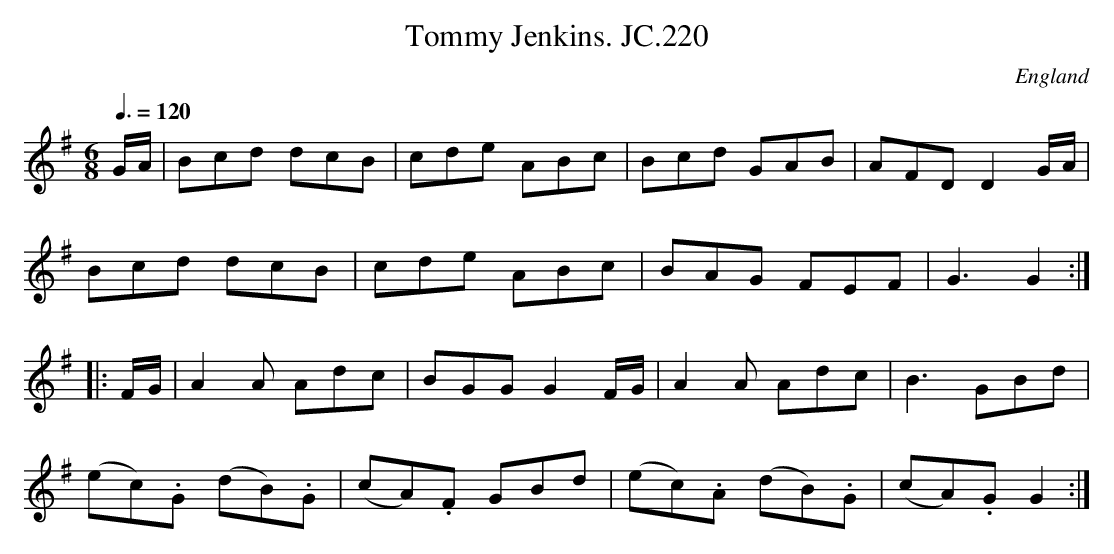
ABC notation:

X:1
T:Tommy Jenkins. JC.220
L:1/8
M:6/8
O:England
Q:3/8=120
K:G
G/A/|\
Bcd dcB|cde ABc|Bcd GAB|AFD D2G/A/|!
Bcd dcB|cde ABc|BAG FEF|G3G2:|!
|:F/G/|A2A Adc|BGG G2F/G/|A2A Adc|B3GBd|!
(ec).G (dB).G|(cA).F GBd|(ec).A (dB).G|(cA).GG2:|
